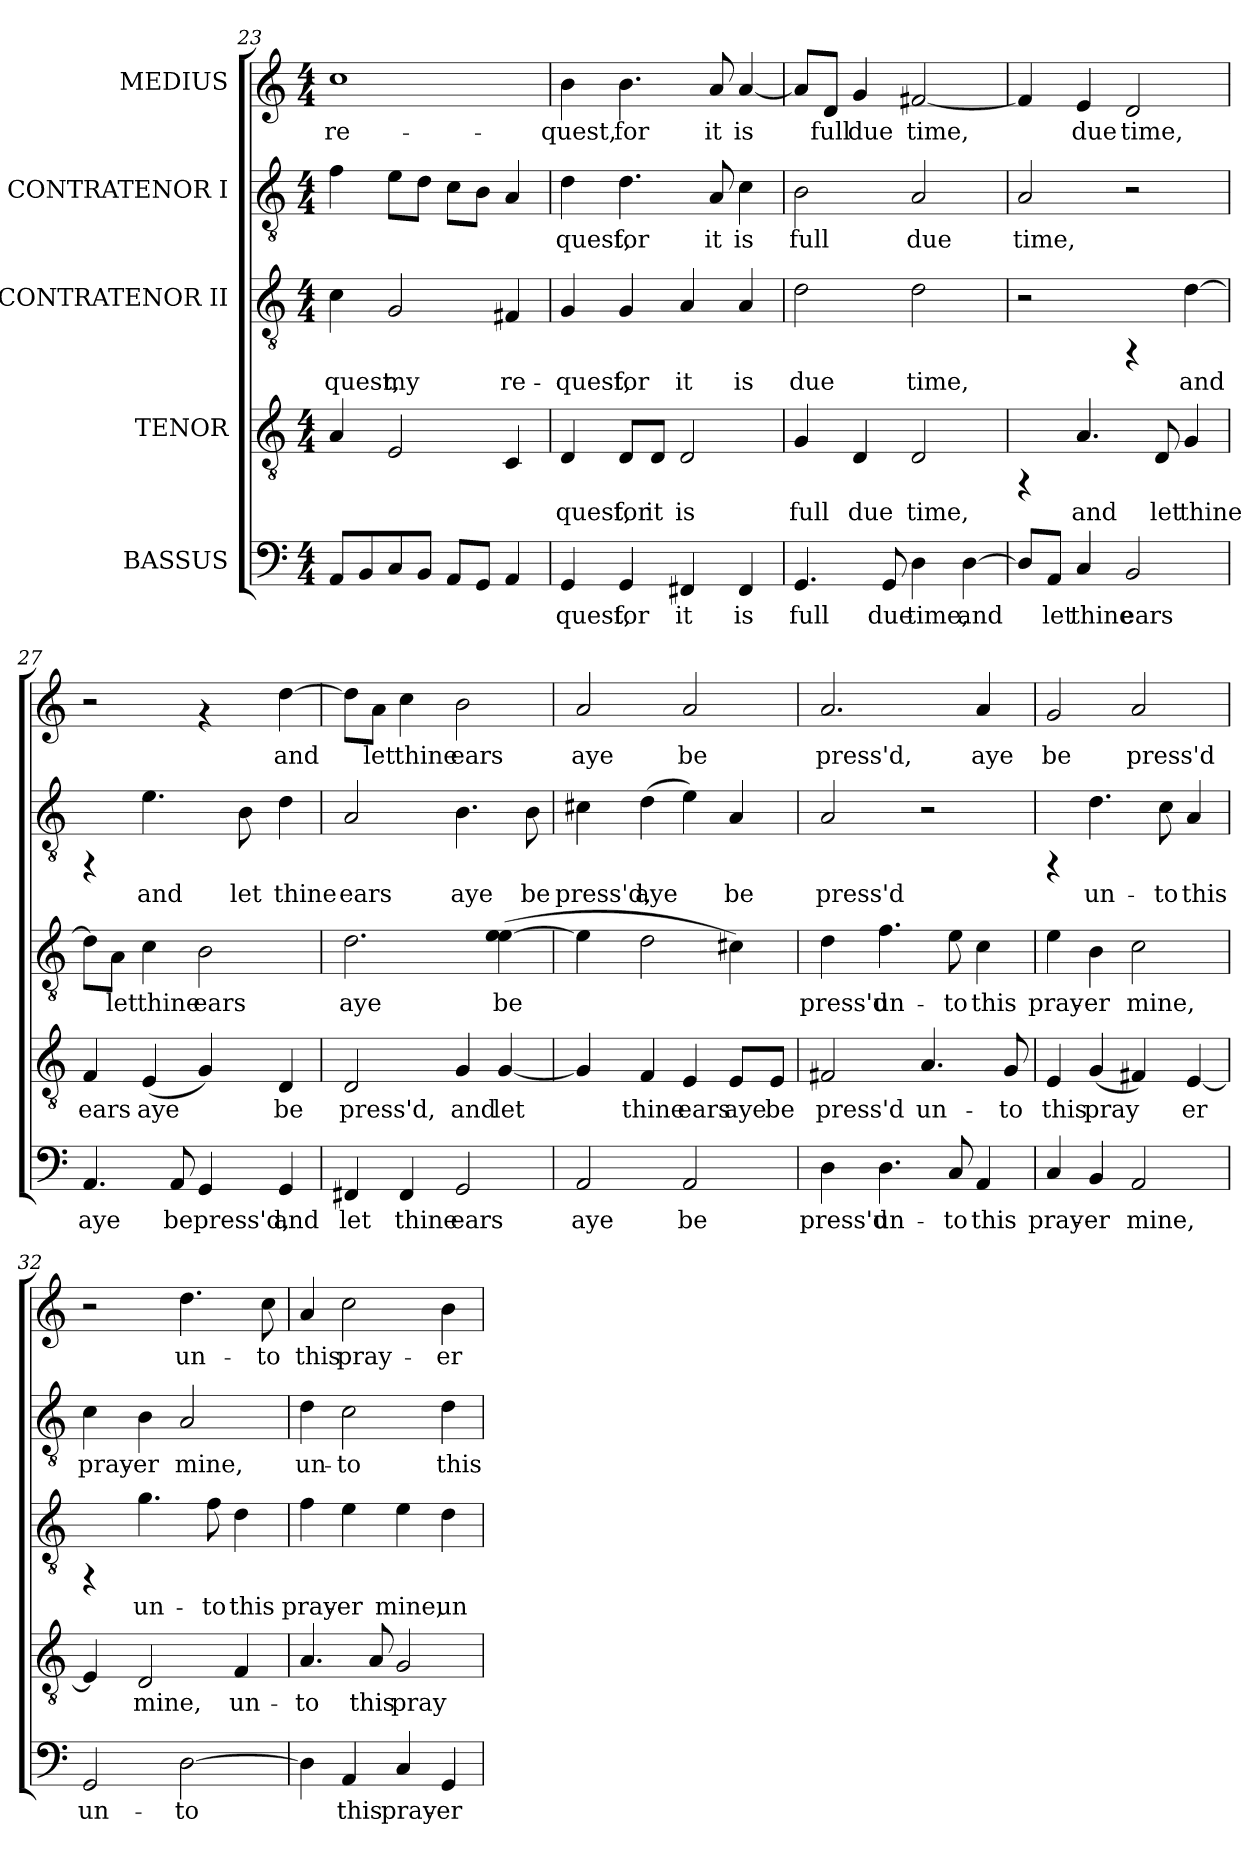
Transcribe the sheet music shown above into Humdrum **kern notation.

**kern	**text	**kern	**text	**kern	**text	**kern	**text	**kern	**text
*part5	*part5	*part4	*part4	*part3	*part3	*part2	*part2	*part1	*part1
*staff5	*staff5	*staff4	*staff4	*staff3	*staff3	*staff2	*staff2	*staff1	*staff1
*I"BASSUS	*	*I"TENOR	*	*I"CONTRATENOR II	*	*I"CONTRATENOR I	*	*I"MEDIUS	*
*clefF4	*	*clefGv2	*	*clefGv2	*	*clefGv2	*	*clefG2	*
*k[]	*	*k[]	*	*k[]	*	*k[]	*	*k[]	*
*C:	*	*C:	*	*C:	*	*C:	*	*C:	*
*M4/4	*	*M4/4	*	*M4/4	*	*M4/4	*	*M4/4	*
=23	=23	=23	=23	=23	=23	=23	=23	=23	=23
!	!LO:LY:b	!	!LO:LY:b	!	!LO:LY:b	!	!LO:LY:b	!	!LO:LY:b:cj
8AA/L	--	4A/	--	4c\	-quest,	4f\	--	1cc	re-
!	!LO:LY:b	!	!	!	!	!	!	!	!
8BB/	--	.	.	.	.	.	.	.	.
!	!LO:LY:b	!	!LO:LY:b	!	!LO:LY:b	!	!LO:LY:b	!	!
8C/	--	2E/	--	2G/	my	8e\L	--	.	.
!	!LO:LY:b	!	!	!	!	!	!LO:LY:b	!	!
8BB/J	--	.	.	.	.	8d\J	--	.	.
!	!LO:LY:b	!	!	!	!	!	!LO:LY:b	!	!
8AA/L	--	.	.	.	.	8c\L	--	.	.
!	!LO:LY:b	!	!	!	!	!	!LO:LY:b	!	!
8GG/J	--	.	.	.	.	8B\J	--	.	.
!	!LO:LY:b	!	!LO:LY:b	!	!LO:LY:b	!	!LO:LY:b	!	!
4AA/	--	4C/	--	4F#X/	re-	4A/	--	.	.
!!LO:PB:g=z
=24	=24	=24	=24	=24	=24	=24	=24	=24	=24
!	!LO:LY:b	!	!LO:LY:b	!	!LO:LY:b	!	!LO:LY:b	!	!LO:LY:b:cj
4GG/	-quest,	4D/	-quest,	4G/	-quest,	4d\	-quest,	4b\	-quest,
!	!LO:LY:b	!	!LO:LY:b	!	!LO:LY:b	!	!LO:LY:b	!	!LO:LY:b:cj
4GG/	for	8D/L	for	4G/	for	4.d\	for	4.b\	for
!	!	!	!LO:LY:b	!	!	!	!	!	!
.	.	8D/J	it	.	.	.	.	.	.
!	!LO:LY:b	!	!LO:LY:b	!	!LO:LY:b	!	!	!	!
4FF#X/	it	2D/	is	4A/	it	.	.	.	.
!	!	!	!	!	!	!	!LO:LY:b	!	!LO:LY:b:cj
.	.	.	.	.	.	8A/	it	8a/	it
!	!LO:LY:b	!	!	!	!LO:LY:b	!	!LO:LY:b	!	!LO:LY:b:cj
4FF#/	is	.	.	4A/	is	4c\	is	[<4a/	is
=25	=25	=25	=25	=25	=25	=25	=25	=25	=25
!	!LO:LY:b	!	!LO:LY:b	!	!LO:LY:b	!	!LO:LY:b	!	!LO:LY:b:cj
4.GG/	full	4G/	full	2d\	due	2B\	full	8a/L]	.
!	!	!	!	!	!	!	!	!	!LO:LY:b:cj
.	.	.	.	.	.	.	.	8d/J	full
!	!	!	!LO:LY:b	!	!	!	!	!	!LO:LY:b:cj
.	.	4D/	due	.	.	.	.	4g/	due
!	!LO:LY:b	!	!	!	!	!	!	!	!
8GG/	due	.	.	.	.	.	.	.	.
!	!LO:LY:b	!	!LO:LY:b	!	!LO:LY:b	!	!LO:LY:b	!	!LO:LY:b:cj
4D\	time,	2D/	time,	2d\	time,	2A/	due	[<2f#X/	time,
!	!LO:LY:b	!	!	!	!	!	!	!	!
[>4D\	and	.	.	.	.	.	.	.	.
=26	=26	=26	=26	=26	=26	=26	=26	=26	=26
!	!LO:LY:b	!	!	!	!	!	!LO:LY:b	!	!LO:LY:b:cj
8D/L]	.	4rFF	.	2r	.	2A/	time,	4f#/]	.
!	!LO:LY:b	!	!	!	!	!	!	!	!
8AA/J	let	.	.	.	.	.	.	.	.
!	!LO:LY:b	!	!LO:LY:b	!	!	!	!	!	!LO:LY:b:cj
4C/	thine	4.A/	and	.	.	.	.	4e/	due
!	!LO:LY:b	!	!	!	!	!	!	!	!LO:LY:b:cj
2BB/	ears	.	.	4rFF	.	2r	.	2d/	time,
!	!	!	!LO:LY:b	!	!	!	!	!	!
.	.	8D/	let	.	.	.	.	.	.
!	!	!	!LO:LY:b	!	!LO:LY:b	!	!	!	!
.	.	4G/	thine	[>4d\	and	.	.	.	.
=27	=27	=27	=27	=27	=27	=27	=27	=27	=27
!	!LO:LY:b	!	!LO:LY:b	!	!LO:LY:b	!	!	!	!
4.AA/	aye	4F/	ears	8d\L]	.	4rFF	.	2r	.
!	!	!	!	!	!LO:LY:b	!	!	!	!
.	.	.	.	8A\J	let	.	.	.	.
!	!	!	!LO:LY:b	!	!LO:LY:b	!	!LO:LY:b	!	!
.	.	(<4E/	aye	4c\	thine	4.e\	and	.	.
!	!LO:LY:b	!	!	!	!	!	!	!	!
8AA/	be	.	.	.	.	.	.	.	.
!	!LO:LY:b	!	!LO:LY:b	!	!LO:LY:b	!	!	!	!
4GG/	press'd,	4G/)	.	2B\	ears	.	.	4rf	.
!	!	!	!	!	!	!	!LO:LY:b	!	!
.	.	.	.	.	.	8B\	let	.	.
!	!LO:LY:b	!	!LO:LY:b	!	!	!	!LO:LY:b	!	!LO:LY:b:cj
4GG/	and	4D/	be	.	.	4d\	thine	[>4dd\	and
=28	=28	=28	=28	=28	=28	=28	=28	=28	=28
!	!LO:LY:b	!	!LO:LY:b	!	!LO:LY:b	!	!LO:LY:b	!	!LO:LY:b:cj
4FF#X/	let	2D/	press'd,	2.d\	aye	2A/	ears	8dd\L]	.
!	!	!	!	!	!	!	!	!	!LO:LY:b:cj
.	.	.	.	.	.	.	.	8a\J	let
!	!LO:LY:b	!	!	!	!	!	!	!	!LO:LY:b:cj
4FF#/	thine	.	.	.	.	.	.	4cc\	thine
!	!LO:LY:b	!	!LO:LY:b	!	!	!	!LO:LY:b	!	!LO:LY:b:cj
2GG/	ears	4G/	and	.	.	4.B\	aye	2b\	ears
!	!	!	!LO:LY:b	!	!LO:LY:b	!	!	!	!
.	.	[<4G/	let	(>4e\ [>4e\	be	.	.	.	.
!	!	!	!	!	!	!	!LO:LY:b	!	!
.	.	.	.	.	.	8B\	be	.	.
=29	=29	=29	=29	=29	=29	=29	=29	=29	=29
!	!LO:LY:b	!	!LO:LY:b	!	!LO:LY:b	!	!LO:LY:b	!	!LO:LY:b:cj
2AA/	aye	4G/]	.	4e\]	.	4c#X\	press'd,	2a/	aye
!	!	!	!LO:LY:b	!	!LO:LY:b	!	!LO:LY:b	!	!
.	.	4F/	thine	2d\	.	(>4d\	aye	.	.
!	!LO:LY:b	!	!LO:LY:b	!	!	!	!LO:LY:b	!	!LO:LY:b:cj
2AA/	be	4E/	ears	.	.	4e\)	.	2a/	be
!	!	!	!LO:LY:b	!	!LO:LY:b	!	!LO:LY:b	!	!
.	.	8E/L	aye	4c#X\)	.	4A/	be	.	.
!	!	!	!LO:LY:b	!	!	!	!	!	!
.	.	8E/J	be	.	.	.	.	.	.
!!LO:PB:g=z
=30	=30	=30	=30	=30	=30	=30	=30	=30	=30
!	!LO:LY:b	!	!LO:LY:b	!	!LO:LY:b	!	!LO:LY:b	!	!LO:LY:b:cj
4D\	press'd	2F#X/	press'd	4d\	press'd	2A/	press'd	2.a/	press'd,
!	!LO:LY:b	!	!	!	!LO:LY:b	!	!	!	!
4.D\	un-	.	.	4.f\	un-	.	.	.	.
!	!	!	!LO:LY:b	!	!	!	!	!	!
.	.	4.A/	un-	.	.	2r	.	.	.
!	!LO:LY:b	!	!	!	!LO:LY:b	!	!	!	!
8C/	-to	.	.	8e\	-to	.	.	.	.
!	!LO:LY:b	!	!	!	!LO:LY:b	!	!	!	!LO:LY:b:cj
4AA/	this	.	.	4c\	this	.	.	4a/	aye
!	!	!	!LO:LY:b	!	!	!	!	!	!
.	.	8G/	-to	.	.	.	.	.	.
=31	=31	=31	=31	=31	=31	=31	=31	=31	=31
!	!LO:LY:b	!	!LO:LY:b	!	!LO:LY:b	!	!	!	!LO:LY:b:cj
4C/	pray-	4E/	this	4e\	pray-	4rFF	.	2g/	be
!	!LO:LY:b	!	!LO:LY:b	!	!LO:LY:b	!	!LO:LY:b	!	!
4BB/	-er	(<4G/	pray-	4B\	-er	4.d\	un-	.	.
!	!LO:LY:b	!	!LO:LY:b	!	!LO:LY:b	!	!	!	!LO:LY:b:cj
2AA/	mine,	4F#X/)	--	2c\	mine,	.	.	2a/	press'd
!	!	!	!	!	!	!	!LO:LY:b	!	!
.	.	.	.	.	.	8c\	-to	.	.
!	!	!	!LO:LY:b	!	!	!	!LO:LY:b	!	!
.	.	[<4E/	-er	.	.	4A/	this	.	.
=32	=32	=32	=32	=32	=32	=32	=32	=32	=32
!	!LO:LY:b	!	!LO:LY:b	!	!	!	!LO:LY:b	!	!
2GG/	un-	4E/]	.	4rFF	.	4c\	pray-	2r	.
!	!	!	!LO:LY:b	!	!LO:LY:b	!	!LO:LY:b	!	!
.	.	2D/	mine,	4.g\	un-	4B\	-er	.	.
!	!LO:LY:b	!	!	!	!	!	!LO:LY:b	!	!LO:LY:b:cj
[>2D\	-to	.	.	.	.	2A/	mine,	4.dd\	un-
!	!	!	!	!	!LO:LY:b	!	!	!	!
.	.	.	.	8f\	-to	.	.	.	.
!	!	!	!LO:LY:b	!	!LO:LY:b	!	!	!	!
.	.	4F/	un-	4d\	this	.	.	.	.
!	!	!	!	!	!	!	!	!	!LO:LY:b:cj
.	.	.	.	.	.	.	.	8cc\	-to
=33	=33	=33	=33	=33	=33	=33	=33	=33	=33
!	!LO:LY:b	!	!LO:LY:b	!	!LO:LY:b	!	!LO:LY:b	!	!LO:LY:b:cj
4D\]	.	4.A/	-to	4f\	pray-	4d\	un-	4a/	this
!	!LO:LY:b	!	!	!	!LO:LY:b	!	!LO:LY:b	!	!LO:LY:b:cj
4AA/	this	.	.	4e\	-er	2c\	-to	2cc\	pray-
!	!	!	!LO:LY:b	!	!	!	!	!	!
.	.	8A/	this	.	.	.	.	.	.
!	!LO:LY:b	!	!LO:LY:b	!	!LO:LY:b	!	!	!	!
4C/	pray-	2G/	pray-	4e\	mine,	.	.	.	.
!	!LO:LY:b	!	!	!	!LO:LY:b	!	!LO:LY:b	!	!LO:LY:b:cj
4GG/	-er	.	.	4d\	un-	4d\	this	4b\	-er
=	=	=	=	=	=	=	=	=	=
*-	*-	*-	*-	*-	*-	*-	*-	*-	*-
